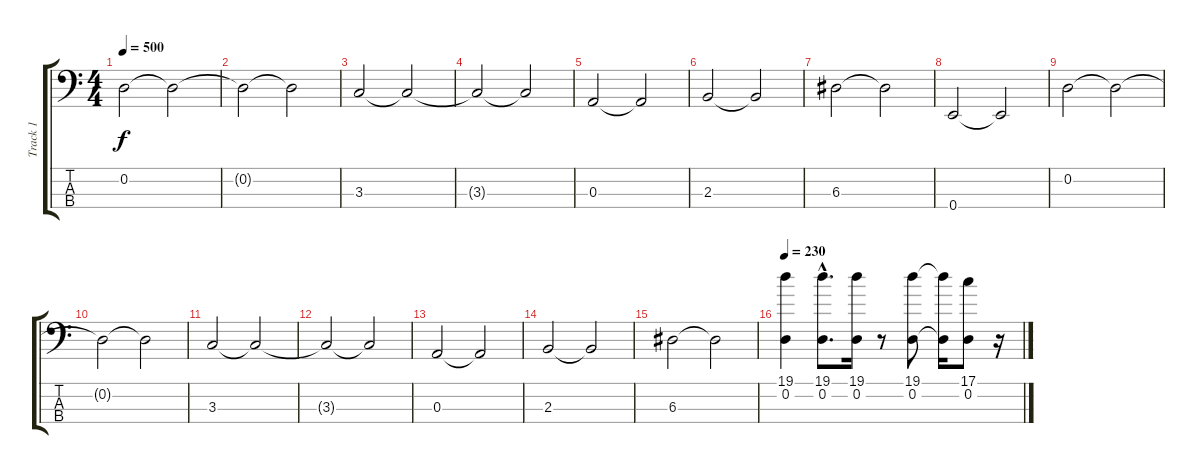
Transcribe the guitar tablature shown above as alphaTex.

\track ("Track 1" "Track 1") {instrument slapbass1}
\staff {score tabs}
\tuning (G2 D2 A1 E1) {hide}
\ts (4 4)
\tempo 500
\clef f4
\ks c
0.2.2{dy f} 0.2{t}.2 |
0.2{t}.2 0.2{t}.2 |
3.3.2 3.3{t}.2 |
3.3{t}.2 3.3{t}.2 |
0.3.2 0.3{t}.2 |
2.3.2 2.3{t}.2 |
6.3.2 6.3{t}.2 |
0.4.2 0.4{t}.2 |
0.2.2 0.2{t}.2 |
0.2{t}.2 0.2{t}.2 |
3.3.2 3.3{t}.2 |
3.3{t}.2 3.3{t}.2 |
0.3.2 0.3{t}.2 |
2.3.2 2.3{t}.2 |
6.3.2 6.3{t}.2 |
\tempo 230
(19.1 0.2).4{volume 12 instrument electricbassfinger} (19.1{hac} 0.2{hac}).8{d} (19.1 0.2).16 r.8 (19.1 0.2).8 (19.1{t} 0.2{t}).16 (17.1 0.2).8 r.16
